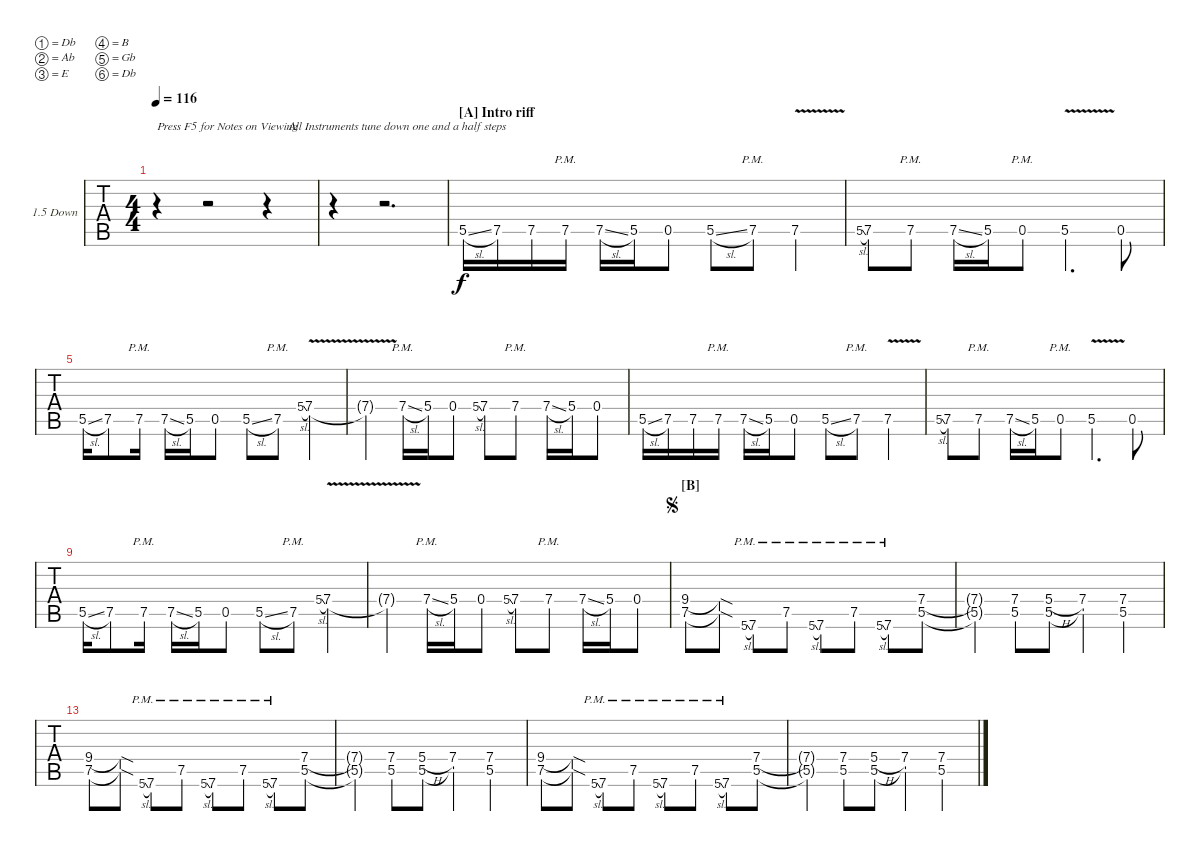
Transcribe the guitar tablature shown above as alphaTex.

\bracketExtendMode nobrackets
\firstSystemTrackNameOrientation horizontal
\otherSystemsTrackNameOrientation horizontal
\defaultBarNumberDisplay FirstOfSystem
\track ("Lead" "1.5 Down") {instrument distortionguitar}
\staff {tabs}
\tuning (Db4 Ab3 E3 B2 Gb2 Db2)
\ts (4 4)
\beaming (8 2 2 2 2)
\tempo 116
\clef g2
\scale
0.511941
\ks c
r.4{txt "Press F5 for Notes on Viewing         " dy f instrument distortionguitar} r.2 r.4{txt "       All Instruments tune down one and a half steps  "} |
\scale
0.487697 r.4 r.2{d} |
\section ("A" "Intro riff")
5.5{sl}.16{lyrics (0 "") lyrics (1 "") lyrics (2 "") lyrics (3 "") lyrics (4 "")} 7.5.16{lyrics (0 "") lyrics (1 "") lyrics (2 "") lyrics (3 "") lyrics (4 "")} 7.5.16{lyrics (0 "") lyrics (1 "") lyrics (2 "") lyrics (3 "") lyrics (4 "")} 7.5{pm}.16{lyrics (0 "") lyrics (1 "") lyrics (2 "") lyrics (3 "") lyrics (4 "")} 7.5{sl}.16{lyrics (0 "") lyrics (1 "") lyrics (2 "") lyrics (3 "") lyrics (4 "")} 5.5.16{lyrics (0 "") lyrics (1 "") lyrics (2 "") lyrics (3 "") lyrics (4 "")} 0.5.8{lyrics (0 "") lyrics (1 "") lyrics (2 "") lyrics (3 "") lyrics (4 "")} 5.5{sl}.8{lyrics (0 "") lyrics (1 "") lyrics (2 "") lyrics (3 "") lyrics (4 "")} 7.5{pm}.8{lyrics (0 "") lyrics (1 "") lyrics (2 "") lyrics (3 "") lyrics (4 "")} 7.5{v}.4{lyrics (0 "") lyrics (1 "") lyrics (2 "") lyrics (3 "") lyrics (4 "")} |
5.5{sl}.8{lyrics (0 "") lyrics (1 "") lyrics (2 "") lyrics (3 "") lyrics (4 "") gr onbeat} 7.5.8{lyrics (0 "") lyrics (1 "") lyrics (2 "") lyrics (3 "") lyrics (4 "")} 7.5{pm}.8{lyrics (0 "") lyrics (1 "") lyrics (2 "") lyrics (3 "") lyrics (4 "")} 7.5{sl}.16{lyrics (0 "") lyrics (1 "") lyrics (2 "") lyrics (3 "") lyrics (4 "")} 5.5.16{lyrics (0 "") lyrics (1 "") lyrics (2 "") lyrics (3 "") lyrics (4 "")} 0.5{pm}.8{lyrics (0 "") lyrics (1 "") lyrics (2 "") lyrics (3 "") lyrics (4 "")} 5.5{v}.4{d lyrics (0 "") lyrics (1 "") lyrics (2 "") lyrics (3 "") lyrics (4 "")} 0.5.8{lyrics (0 "") lyrics (1 "") lyrics (2 "") lyrics (3 "") lyrics (4 "")} |
5.5{sl}.16{lyrics (0 "") lyrics (1 "") lyrics (2 "") lyrics (3 "") lyrics (4 "")} 7.5.8{lyrics (0 "") lyrics (1 "") lyrics (2 "") lyrics (3 "") lyrics (4 "")} 7.5{pm}.16{lyrics (0 "") lyrics (1 "") lyrics (2 "") lyrics (3 "") lyrics (4 "")} 7.5{sl}.16{lyrics (0 "") lyrics (1 "") lyrics (2 "") lyrics (3 "") lyrics (4 "")} 5.5.16{lyrics (0 "") lyrics (1 "") lyrics (2 "") lyrics (3 "") lyrics (4 "")} 0.5.8{lyrics (0 "") lyrics (1 "") lyrics (2 "") lyrics (3 "") lyrics (4 "")} 5.5{sl}.8{lyrics (0 "") lyrics (1 "") lyrics (2 "") lyrics (3 "") lyrics (4 "")} 7.5{pm}.8{lyrics (0 "") lyrics (1 "") lyrics (2 "") lyrics (3 "") lyrics (4 "")} 5.4{sl}.8{lyrics (0 "") lyrics (1 "") lyrics (2 "") lyrics (3 "") lyrics (4 "") gr onbeat} 7.4{v}.4 |
7.4{v t}.4{lyrics (0 "") lyrics (1 "") lyrics (2 "") lyrics (3 "") lyrics (4 "")} 7.4{sl pm}.16{lyrics (0 "") lyrics (1 "") lyrics (2 "") lyrics (3 "") lyrics (4 "")} 5.4.16{lyrics (0 "") lyrics (1 "") lyrics (2 "") lyrics (3 "") lyrics (4 "")} 0.4.8{lyrics (0 "") lyrics (1 "") lyrics (2 "") lyrics (3 "") lyrics (4 "")} 5.4{sl}.8{lyrics (0 "") lyrics (1 "") lyrics (2 "") lyrics (3 "") lyrics (4 "") gr onbeat} 7.4.8{lyrics (0 "") lyrics (1 "") lyrics (2 "") lyrics (3 "") lyrics (4 "")} 7.4{pm}.8{lyrics (0 "") lyrics (1 "") lyrics (2 "") lyrics (3 "") lyrics (4 "")} 7.4{sl}.16{lyrics (0 "") lyrics (1 "") lyrics (2 "") lyrics (3 "") lyrics (4 "")} 5.4.16{lyrics (0 "") lyrics (1 "") lyrics (2 "") lyrics (3 "") lyrics (4 "")} 0.4.8 |
5.5{sl}.16{lyrics (0 "") lyrics (1 "") lyrics (2 "") lyrics (3 "") lyrics (4 "")} 7.5.16{lyrics (0 "") lyrics (1 "") lyrics (2 "") lyrics (3 "") lyrics (4 "")} 7.5.16{lyrics (0 "") lyrics (1 "") lyrics (2 "") lyrics (3 "") lyrics (4 "")} 7.5{pm}.16{lyrics (0 "") lyrics (1 "") lyrics (2 "") lyrics (3 "") lyrics (4 "")} 7.5{sl}.16{lyrics (0 "") lyrics (1 "") lyrics (2 "") lyrics (3 "") lyrics (4 "")} 5.5.16{lyrics (0 "") lyrics (1 "") lyrics (2 "") lyrics (3 "") lyrics (4 "")} 0.5.8{lyrics (0 "") lyrics (1 "") lyrics (2 "") lyrics (3 "") lyrics (4 "")} 5.5{sl}.8{lyrics (0 "") lyrics (1 "") lyrics (2 "") lyrics (3 "") lyrics (4 "")} 7.5{pm}.8{lyrics (0 "") lyrics (1 "") lyrics (2 "") lyrics (3 "") lyrics (4 "")} 7.5{v}.4 |
5.5{sl}.8{lyrics (0 "") lyrics (1 "") lyrics (2 "") lyrics (3 "") lyrics (4 "") gr onbeat} 7.5.8{lyrics (0 "") lyrics (1 "") lyrics (2 "") lyrics (3 "") lyrics (4 "")} 7.5{pm}.8{lyrics (0 "") lyrics (1 "") lyrics (2 "") lyrics (3 "") lyrics (4 "")} 7.5{sl}.16{lyrics (0 "") lyrics (1 "") lyrics (2 "") lyrics (3 "") lyrics (4 "")} 5.5.16{lyrics (0 "") lyrics (1 "") lyrics (2 "") lyrics (3 "") lyrics (4 "")} 0.5{pm}.8{lyrics (0 "") lyrics (1 "") lyrics (2 "") lyrics (3 "") lyrics (4 "")} 5.5{v}.4{d lyrics (0 "") lyrics (1 "") lyrics (2 "") lyrics (3 "") lyrics (4 "")} 0.5.8{lyrics (0 "") lyrics (1 "") lyrics (2 "") lyrics (3 "") lyrics (4 "")} |
\scale
0.516553 5.5{sl}.16{lyrics (0 "") lyrics (1 "") lyrics (2 "") lyrics (3 "") lyrics (4 "")} 7.5.8{lyrics (0 "") lyrics (1 "") lyrics (2 "") lyrics (3 "") lyrics (4 "")} 7.5{pm}.16{lyrics (0 "") lyrics (1 "") lyrics (2 "") lyrics (3 "") lyrics (4 "")} 7.5{sl}.16{lyrics (0 "") lyrics (1 "") lyrics (2 "") lyrics (3 "") lyrics (4 "")} 5.5.16{lyrics (0 "") lyrics (1 "") lyrics (2 "") lyrics (3 "") lyrics (4 "")} 0.5.8{lyrics (0 "") lyrics (1 "") lyrics (2 "") lyrics (3 "") lyrics (4 "")} 5.5{sl}.8{lyrics (0 "") lyrics (1 "") lyrics (2 "") lyrics (3 "") lyrics (4 "")} 7.5{pm}.8{lyrics (0 "") lyrics (1 "") lyrics (2 "") lyrics (3 "") lyrics (4 "")} 5.4{sl}.8{lyrics (0 "") lyrics (1 "") lyrics (2 "") lyrics (3 "") lyrics (4 "") gr onbeat} 7.4{v}.4 |
\scale
0.483496 7.4{v t}.4{lyrics (0 "") lyrics (1 "") lyrics (2 "") lyrics (3 "") lyrics (4 "")} 7.4{sl pm}.16{lyrics (0 "") lyrics (1 "") lyrics (2 "") lyrics (3 "") lyrics (4 "")} 5.4.16{lyrics (0 "") lyrics (1 "") lyrics (2 "") lyrics (3 "") lyrics (4 "")} 0.4.8{lyrics (0 "") lyrics (1 "") lyrics (2 "") lyrics (3 "") lyrics (4 "")} 5.4{sl}.8{lyrics (0 "") lyrics (1 "") lyrics (2 "") lyrics (3 "") lyrics (4 "") gr onbeat} 7.4.8{lyrics (0 "") lyrics (1 "") lyrics (2 "") lyrics (3 "") lyrics (4 "")} 7.4{pm}.8{lyrics (0 "") lyrics (1 "") lyrics (2 "") lyrics (3 "") lyrics (4 "")} 7.4{sl}.16{lyrics (0 "") lyrics (1 "") lyrics (2 "") lyrics (3 "") lyrics (4 "")} 5.4.16{lyrics (0 "") lyrics (1 "") lyrics (2 "") lyrics (3 "") lyrics (4 "")} 0.4.8 |
\section ("B" "")
\jump segno
(9.4 7.5).8{lyrics (0 "") lyrics (1 "") lyrics (2 "") lyrics (3 "") lyrics (4 "")} (9.4{sod t} 7.5{sod t}).8{lyrics (0 "") lyrics (1 "") lyrics (2 "") lyrics (3 "") lyrics (4 "")} 5.6{sl pm}.8{lyrics (0 "") lyrics (1 "") lyrics (2 "") lyrics (3 "") lyrics (4 "") gr onbeat} 7.6{pm}.8{lyrics (0 "") lyrics (1 "") lyrics (2 "") lyrics (3 "") lyrics (4 "")} 7.5{pm}.8{lyrics (0 "") lyrics (1 "") lyrics (2 "") lyrics (3 "") lyrics (4 "")} 5.6{sl pm}.8{lyrics (0 "") lyrics (1 "") lyrics (2 "") lyrics (3 "") lyrics (4 "") gr onbeat} 7.6{pm}.8{lyrics (0 "") lyrics (1 "") lyrics (2 "") lyrics (3 "") lyrics (4 "")} 7.5{pm}.8{lyrics (0 "") lyrics (1 "") lyrics (2 "") lyrics (3 "") lyrics (4 "")} 5.6{sl pm}.8{lyrics (0 "") lyrics (1 "") lyrics (2 "") lyrics (3 "") lyrics (4 "") gr onbeat} 7.6{pm}.8 (7.4 5.5).8 |
(7.4{t} 5.5{t}).4{lyrics (0 "") lyrics (1 "") lyrics (2 "") lyrics (3 "") lyrics (4 "")} (7.4 5.5).8{lyrics (0 "") lyrics (1 "") lyrics (2 "") lyrics (3 "") lyrics (4 "")} (5.4{h} 5.5).8{lyrics (0 "") lyrics (1 "") lyrics (2 "") lyrics (3 "") lyrics (4 "")} (7.4 5.5{t}).4{lyrics (0 "") lyrics (1 "") lyrics (2 "") lyrics (3 "") lyrics (4 "")} (7.4 5.5).4{lyrics (0 "") lyrics (1 "") lyrics (2 "") lyrics (3 "") lyrics (4 "")} |
\scale
0.531477 (9.4 7.5).8{lyrics (0 "") lyrics (1 "") lyrics (2 "") lyrics (3 "") lyrics (4 "")} (9.4{sod t} 7.5{sod t}).8{lyrics (0 "") lyrics (1 "") lyrics (2 "") lyrics (3 "") lyrics (4 "")} 5.6{sl pm}.8{lyrics (0 "") lyrics (1 "") lyrics (2 "") lyrics (3 "") lyrics (4 "") gr onbeat} 7.6{pm}.8{lyrics (0 "") lyrics (1 "") lyrics (2 "") lyrics (3 "") lyrics (4 "")} 7.5{pm}.8{lyrics (0 "") lyrics (1 "") lyrics (2 "") lyrics (3 "") lyrics (4 "")} 5.6{sl pm}.8{lyrics (0 "") lyrics (1 "") lyrics (2 "") lyrics (3 "") lyrics (4 "") gr onbeat} 7.6{pm}.8{lyrics (0 "") lyrics (1 "") lyrics (2 "") lyrics (3 "") lyrics (4 "")} 7.5{pm}.8{lyrics (0 "") lyrics (1 "") lyrics (2 "") lyrics (3 "") lyrics (4 "")} 5.6{sl pm}.8{lyrics (0 "") lyrics (1 "") lyrics (2 "") lyrics (3 "") lyrics (4 "") gr onbeat} 7.6{pm}.8 (7.4 5.5).8 |
\scale
0.468238 (7.4{t} 5.5{t}).4{lyrics (0 "") lyrics (1 "") lyrics (2 "") lyrics (3 "") lyrics (4 "")} (7.4 5.5).8{lyrics (0 "") lyrics (1 "") lyrics (2 "") lyrics (3 "") lyrics (4 "")} (5.4{h} 5.5).8{lyrics (0 "") lyrics (1 "") lyrics (2 "") lyrics (3 "") lyrics (4 "")} (7.4 5.5{t}).4{lyrics (0 "") lyrics (1 "") lyrics (2 "") lyrics (3 "") lyrics (4 "")} (7.4 5.5).4{lyrics (0 "") lyrics (1 "") lyrics (2 "") lyrics (3 "") lyrics (4 "")} |
\scale
0.520047 (9.4 7.5).8{lyrics (0 "") lyrics (1 "") lyrics (2 "") lyrics (3 "") lyrics (4 "")} (9.4{sod t} 7.5{sod t}).8{lyrics (0 "") lyrics (1 "") lyrics (2 "") lyrics (3 "") lyrics (4 "")} 5.6{sl pm}.8{lyrics (0 "") lyrics (1 "") lyrics (2 "") lyrics (3 "") lyrics (4 "") gr onbeat} 7.6{pm}.8{lyrics (0 "") lyrics (1 "") lyrics (2 "") lyrics (3 "") lyrics (4 "")} 7.5{pm}.8{lyrics (0 "") lyrics (1 "") lyrics (2 "") lyrics (3 "") lyrics (4 "")} 5.6{sl pm}.8{lyrics (0 "") lyrics (1 "") lyrics (2 "") lyrics (3 "") lyrics (4 "") gr onbeat} 7.6{pm}.8{lyrics (0 "") lyrics (1 "") lyrics (2 "") lyrics (3 "") lyrics (4 "")} 7.5{pm}.8{lyrics (0 "") lyrics (1 "") lyrics (2 "") lyrics (3 "") lyrics (4 "")} 5.6{sl pm}.8{lyrics (0 "") lyrics (1 "") lyrics (2 "") lyrics (3 "") lyrics (4 "") gr onbeat} 7.6{pm}.8 (7.4 5.5).8 |
\scale
0.479624 (7.4{t} 5.5{t}).4{lyrics (0 "") lyrics (1 "") lyrics (2 "") lyrics (3 "") lyrics (4 "")} (7.4 5.5).8{lyrics (0 "") lyrics (1 "") lyrics (2 "") lyrics (3 "") lyrics (4 "")} (5.4{h} 5.5).8{lyrics (0 "") lyrics (1 "") lyrics (2 "") lyrics (3 "") lyrics (4 "")} (7.4 5.5{t}).4{lyrics (0 "") lyrics (1 "") lyrics (2 "") lyrics (3 "") lyrics (4 "")} (7.4 5.5).4{lyrics (0 "") lyrics (1 "") lyrics (2 "") lyrics (3 "") lyrics (4 "")}
